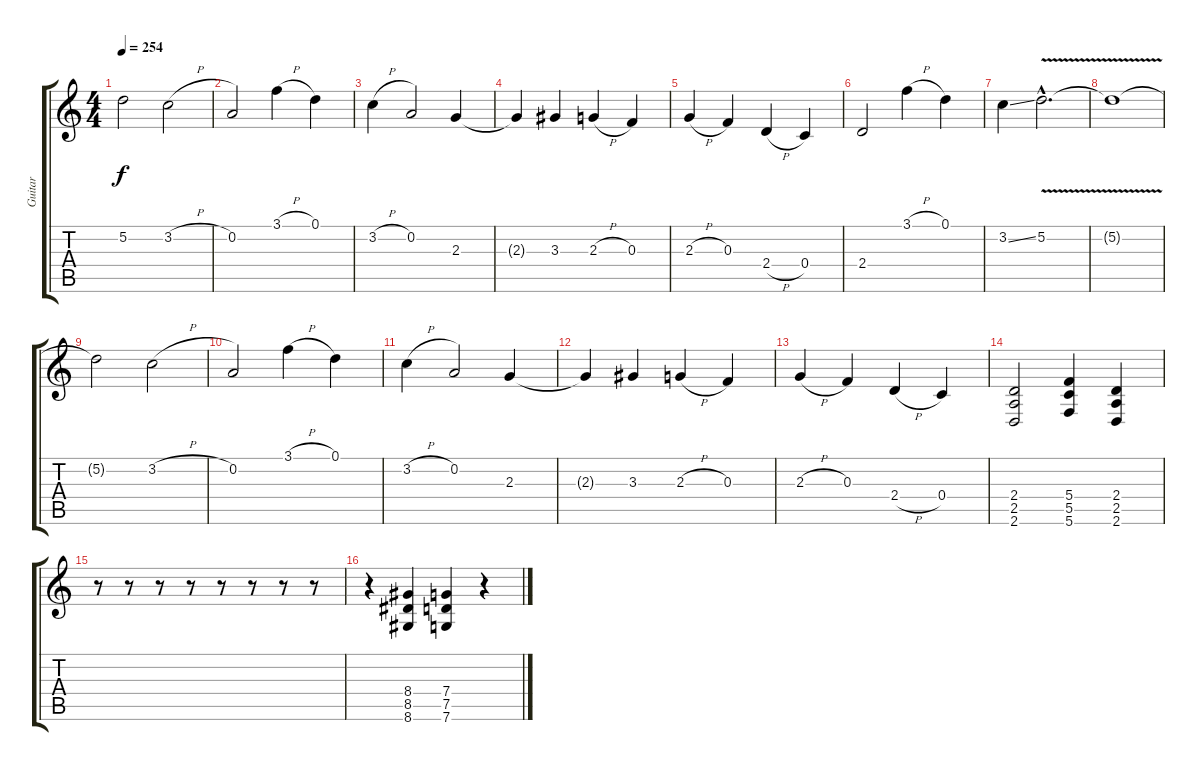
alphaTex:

\track ("Guitar" "Guitar") {instrument distortionguitar}
\staff {score tabs}
\tuning (D4 A3 F3 C3 G2 C2) {hide}
\ts (4 4)
\tempo 254
\clef g2
\ks c
5.2{t}.2{dy f} 3.2{h}.2 |
0.2.2 3.1{h}.4 0.1.4 |
3.2{h}.4 0.2.2 2.3.4 |
2.3{t}.4 3.3.4 2.3{h}.4 0.3.4 |
2.3{h}.4 0.3.4 2.4{h}.4 0.4.4 |
2.4.2 3.1{h}.4 0.1.4 |
3.2{ss}.4 5.2{v hac}.2{d} |
5.2{t}.1 |
5.2{t}.2 3.2{h}.2 |
0.2.2 3.1{h}.4 0.1.4 |
3.2{h}.4 0.2.2 2.3.4 |
2.3{t}.4 3.3.4 2.3{h}.4 0.3.4 |
2.3{h}.4 0.3.4 2.4{h}.4 0.4.4 |
(2.4 2.5 2.6).2 (5.4 5.5 5.6).4 (2.4 2.5 2.6).4 |
r.8 r.8 r.8 r.8 r.8 r.8 r.8 r.8 |
r.4 (8.4 8.5 8.6).4 (7.4 7.5 7.6).4 r.4
